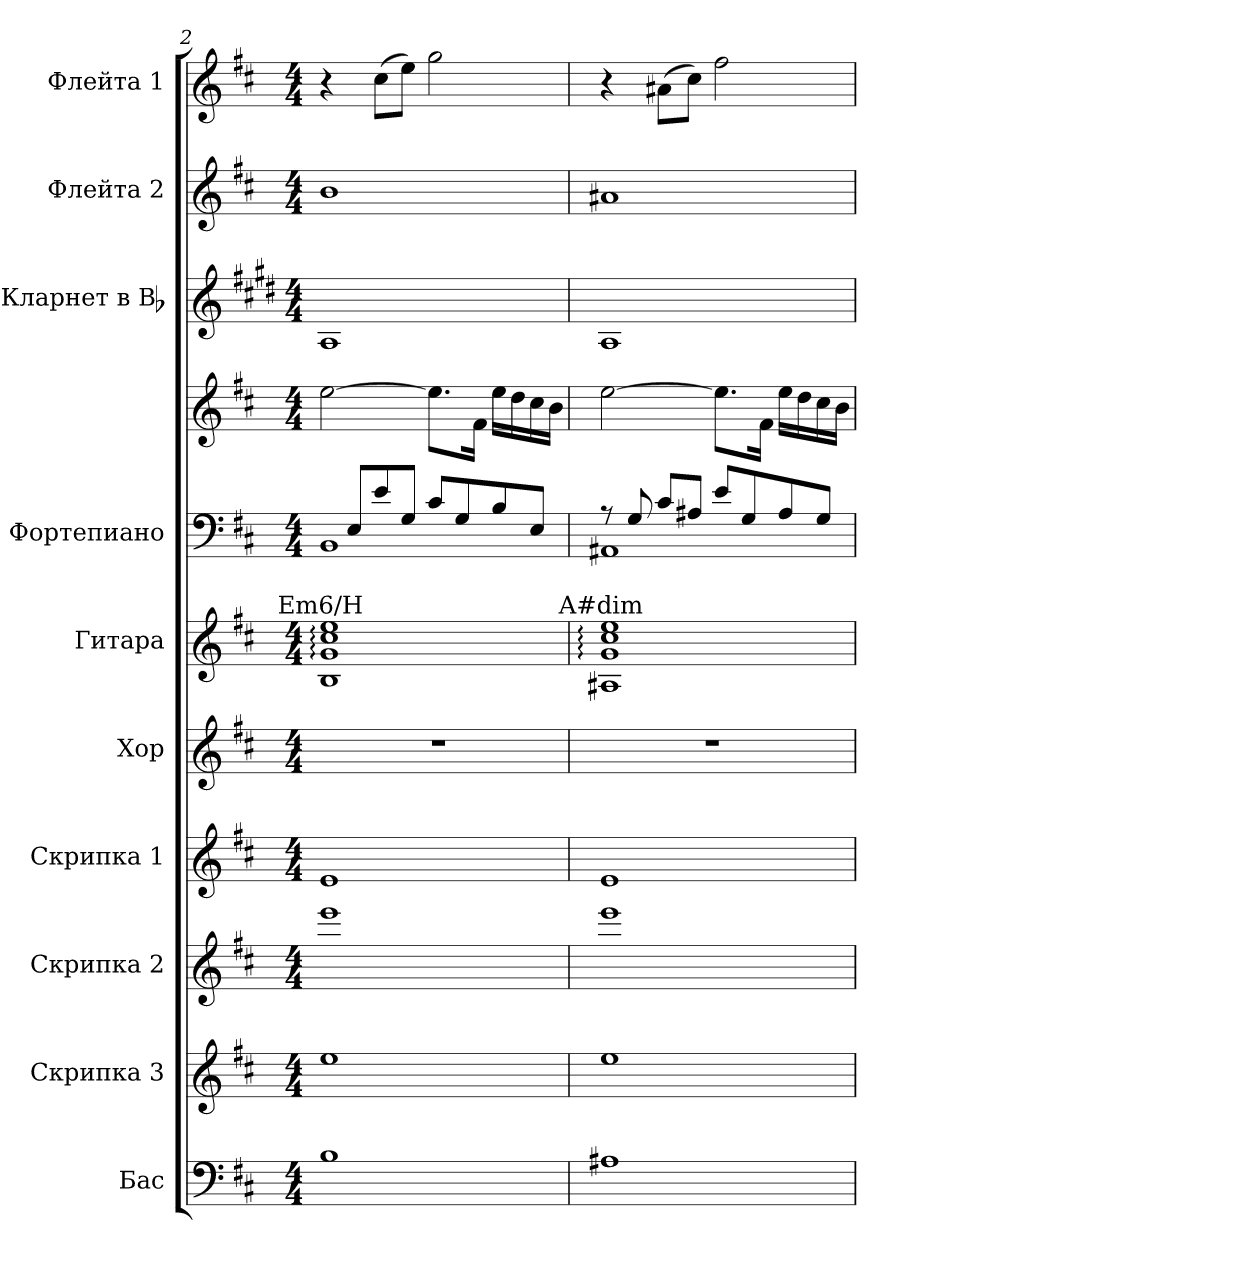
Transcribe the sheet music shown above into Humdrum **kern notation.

**kern	**kern	**kern	**kern	**kern	**kern	**kern	**kern	**kern	**kern	**kern
*part10	*part9	*part8	*part7	*part6	*part5	*part4	*part4	*part3	*part2	*part1
*staff11	*staff10	*staff9	*staff8	*staff7	*staff6	*staff5	*staff4	*staff3	*staff2	*staff1
*I"Бас	*I"Скрипка 3	*I"Скрипка 2	*I"Скрипка 1	*I"Хор	*I"Гитара	*I"Фортепиано	*	*I"Кларнет в Bb	*I"Флейта 2	*I"Флейта 1
*clefF4	*clefG2	*clefG2	*clefG2	*clefG2	*clefG2	*clefF4	*clefG2	*clefG2	*clefG2	*clefG2
*ITrd7c12	*	*	*	*	*ITrd7c12	*	*	*ITrd1c2	*	*
*k[f#c#]	*k[f#c#]	*k[f#c#]	*k[f#c#]	*k[f#c#]	*k[f#c#]	*k[f#c#]	*k[f#c#]	*k[f#c#]	*k[f#c#]	*k[f#c#]
*b:	*b:	*b:	*b:	*b:	*b:	*b:	*b:	*b:	*b:	*b:
*M4/4	*M4/4	*M4/4	*M4/4	*M4/4	*M4/4	*M4/4	*M4/4	*M4/4	*M4/4	*M4/4
=2	=2	=2	=2	=2	=2	=2	=2	=2	=2	=2
*	*	*	*	*	*^	*^	*	*	*	*
!	!	!	!	!	!LO:TX:a:cj:t=Em6/H	!	!	!	!	!	!	!
1BBi	1eei	1eeei	1ei	1r	1Gi: 1c#i: 1ei:	1BBi	8ryy	1BBi	[>2eei\	1Gi	1bi	4r
.	.	.	.	.	.	.	8Ei/L	.	.	.	.	.
.	.	.	.	.	.	.	8ei/	.	.	.	.	(8cc#i\L
.	.	.	.	.	.	.	8Gi/J	.	.	.	.	8eei\J)
.	.	.	.	.	.	.	8c#i/L	.	8.eei\L]	.	.	2ggi\
.	.	.	.	.	.	.	8Gi/	.	.	.	.	.
.	.	.	.	.	.	.	.	.	16f#i\Jk	.	.	.
.	.	.	.	.	.	.	8Bi/	.	16eei\LL	.	.	.
.	.	.	.	.	.	.	.	.	16ddi\	.	.	.
.	.	.	.	.	.	.	8Ei/J	.	16cc#i\	.	.	.
.	.	.	.	.	.	.	.	.	16bi\JJ	.	.	.
=3	=3	=3	=3	=3	=3	=3	=3	=3	=3	=3	=3	=3
!	!	!	!	!	!LO:TX:a:cj:t=A#dim	!	!	!	!	!	!	!
1AA#Xi	1eei	1eeei	1ei	1r	1Gi: 1c#i: 1ei:	1AA#Xi	8r	1AA#Xi	[>2eei\	1Gi	1a#Xi	4r
.	.	.	.	.	.	.	8Gi/	.	.	.	.	.
.	.	.	.	.	.	.	8c#i/L	.	.	.	.	(8a#Xi\L
.	.	.	.	.	.	.	8A#Xi/J	.	.	.	.	8cc#i\J)
.	.	.	.	.	.	.	8ei/L	.	8.eei\L]	.	.	2ff#i\
.	.	.	.	.	.	.	8Gi/	.	.	.	.	.
.	.	.	.	.	.	.	.	.	16f#i\Jk	.	.	.
.	.	.	.	.	.	.	8A#i/	.	16eei\LL	.	.	.
.	.	.	.	.	.	.	.	.	16ddi\	.	.	.
.	.	.	.	.	.	.	8Gi/J	.	16cc#i\	.	.	.
.	.	.	.	.	.	.	.	.	16bi\JJ	.	.	.
*	*	*	*	*	*v	*v	*	*	*	*	*	*
*	*	*	*	*	*	*v	*v	*	*	*	*
=	=	=	=	=	=	=	=	=	=	=
*-	*-	*-	*-	*-	*-	*-	*-	*-	*-	*-
